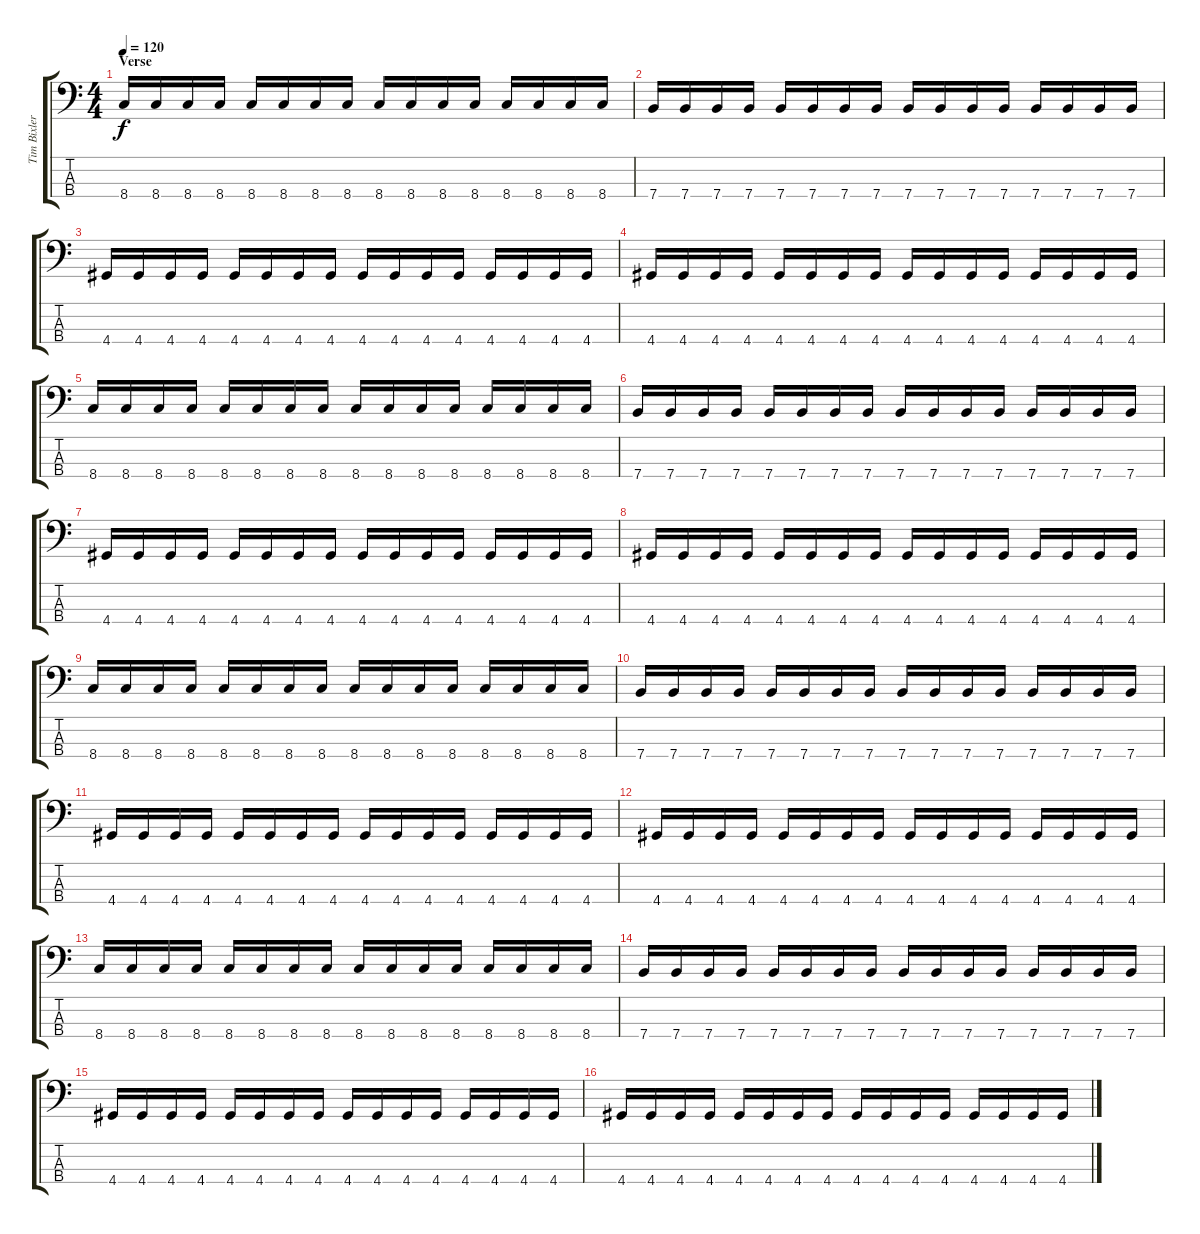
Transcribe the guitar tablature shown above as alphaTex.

\track ("Tim Bixler(Bass)" "Tim Bixler") {instrument electricbassfinger}
\staff {score tabs}
\tuning (G2 D2 A1 E1) {hide}
\ts (4 4)
\section ("" "Verse")
\tempo 120
\clef f4
\ks c
8.4.16{dy f} 8.4.16 8.4.16 8.4.16 8.4.16 8.4.16 8.4.16 8.4.16 8.4.16 8.4.16 8.4.16 8.4.16 8.4.16 8.4.16 8.4.16 8.4.16 |
7.4.16 7.4.16 7.4.16 7.4.16 7.4.16 7.4.16 7.4.16 7.4.16 7.4.16 7.4.16 7.4.16 7.4.16 7.4.16 7.4.16 7.4.16 7.4.16 |
4.4.16 4.4.16 4.4.16 4.4.16 4.4.16 4.4.16 4.4.16 4.4.16 4.4.16 4.4.16 4.4.16 4.4.16 4.4.16 4.4.16 4.4.16 4.4.16 |
4.4.16 4.4.16 4.4.16 4.4.16 4.4.16 4.4.16 4.4.16 4.4.16 4.4.16 4.4.16 4.4.16 4.4.16 4.4.16 4.4.16 4.4.16 4.4.16 |
8.4.16 8.4.16 8.4.16 8.4.16 8.4.16 8.4.16 8.4.16 8.4.16 8.4.16 8.4.16 8.4.16 8.4.16 8.4.16 8.4.16 8.4.16 8.4.16 |
7.4.16 7.4.16 7.4.16 7.4.16 7.4.16 7.4.16 7.4.16 7.4.16 7.4.16 7.4.16 7.4.16 7.4.16 7.4.16 7.4.16 7.4.16 7.4.16 |
4.4.16 4.4.16 4.4.16 4.4.16 4.4.16 4.4.16 4.4.16 4.4.16 4.4.16 4.4.16 4.4.16 4.4.16 4.4.16 4.4.16 4.4.16 4.4.16 |
4.4.16 4.4.16 4.4.16 4.4.16 4.4.16 4.4.16 4.4.16 4.4.16 4.4.16 4.4.16 4.4.16 4.4.16 4.4.16 4.4.16 4.4.16 4.4.16 |
8.4.16 8.4.16 8.4.16 8.4.16 8.4.16 8.4.16 8.4.16 8.4.16 8.4.16 8.4.16 8.4.16 8.4.16 8.4.16 8.4.16 8.4.16 8.4.16 |
7.4.16 7.4.16 7.4.16 7.4.16 7.4.16 7.4.16 7.4.16 7.4.16 7.4.16 7.4.16 7.4.16 7.4.16 7.4.16 7.4.16 7.4.16 7.4.16 |
4.4.16 4.4.16 4.4.16 4.4.16 4.4.16 4.4.16 4.4.16 4.4.16 4.4.16 4.4.16 4.4.16 4.4.16 4.4.16 4.4.16 4.4.16 4.4.16 |
4.4.16 4.4.16 4.4.16 4.4.16 4.4.16 4.4.16 4.4.16 4.4.16 4.4.16 4.4.16 4.4.16 4.4.16 4.4.16 4.4.16 4.4.16 4.4.16 |
8.4.16 8.4.16 8.4.16 8.4.16 8.4.16 8.4.16 8.4.16 8.4.16 8.4.16 8.4.16 8.4.16 8.4.16 8.4.16 8.4.16 8.4.16 8.4.16 |
7.4.16 7.4.16 7.4.16 7.4.16 7.4.16 7.4.16 7.4.16 7.4.16 7.4.16 7.4.16 7.4.16 7.4.16 7.4.16 7.4.16 7.4.16 7.4.16 |
4.4.16 4.4.16 4.4.16 4.4.16 4.4.16 4.4.16 4.4.16 4.4.16 4.4.16 4.4.16 4.4.16 4.4.16 4.4.16 4.4.16 4.4.16 4.4.16 |
4.4.16 4.4.16 4.4.16 4.4.16 4.4.16 4.4.16 4.4.16 4.4.16 4.4.16 4.4.16 4.4.16 4.4.16 4.4.16 4.4.16 4.4.16 4.4.16
